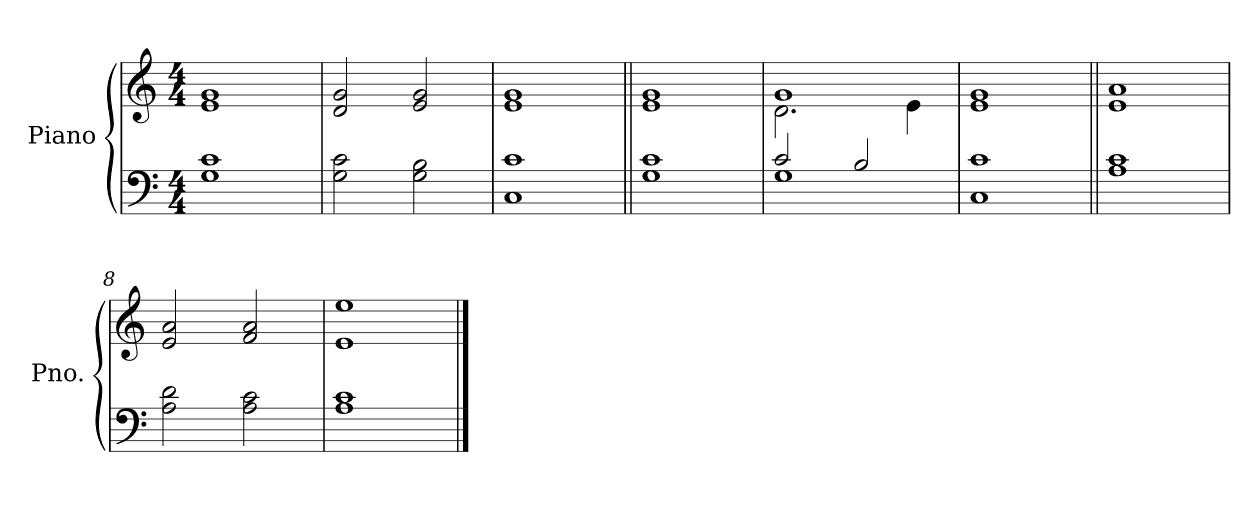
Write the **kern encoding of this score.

**kern	**kern
*part1	*part1
*staff2	*staff1
*I"Piano	*
*I'Pno.	*
*clefF4	*clefG2
*k[]	*k[]
*M4/4	*M4/4
=1	=1
1G 1c	1e 1g
=2	=2
2G 2c	2d 2g
2G 2B	2e 2g
=3	=3
1C 1c	1e 1g
=4||	=4||
1G 1c	1e 1g
=5	=5
*^	*^
2c	1G	1g	2.d
2B	.	.	.
.	.	.	4e
*v	*v	*	*
*	*v	*v
=6	=6
1C 1c	1e 1g
=7||	=7||
1A 1c	1e 1a
=8	=8
2A 2d	2e 2a
2A 2c	2f 2a
=9	=9
1A 1c	1e 1ee
==	==
*-	*-
